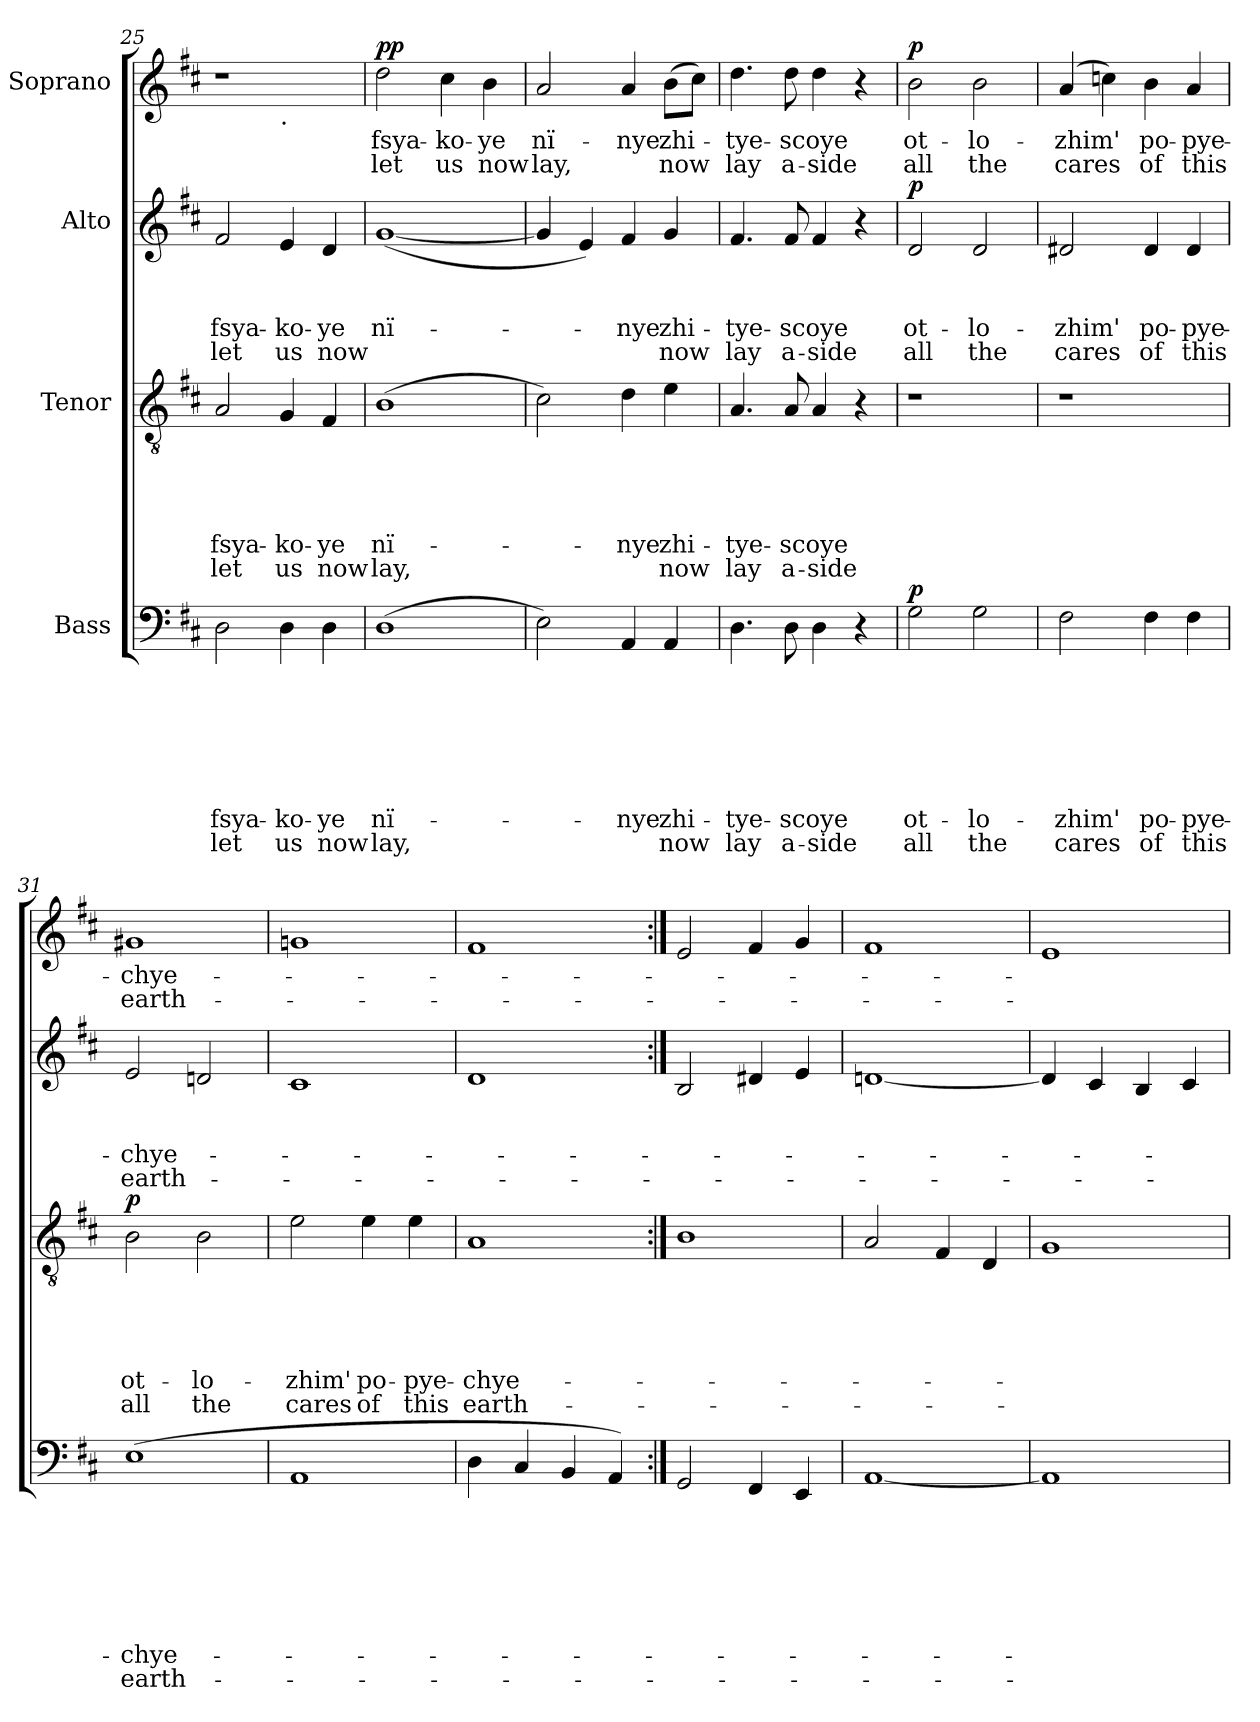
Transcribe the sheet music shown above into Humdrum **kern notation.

**kern	**text	**text	**text	**text	**text	**text	**text	**text	**dynam	**kern	**text	**text	**text	**text	**text	**text	**dynam	**kern	**text	**text	**text	**text	**dynam	**kern	**text	**text	**dynam
*part4	*part4	*part4	*part4	*part4	*part4	*part4	*part4	*part4	*part4	*part3	*part3	*part3	*part3	*part3	*part3	*part3	*part3	*part2	*part2	*part2	*part2	*part2	*part2	*part1	*part1	*part1	*part1
*staff4	*staff4	*staff4	*staff4	*staff4	*staff4	*staff4	*staff4	*staff4	*staff4	*staff3	*staff3	*staff3	*staff3	*staff3	*staff3	*staff3	*staff3	*staff2	*staff2	*staff2	*staff2	*staff2	*staff2	*staff1	*staff1	*staff1	*staff1
*I"Bass	*	*	*	*	*	*	*	*	*	*I"Tenor	*	*	*	*	*	*	*	*I"Alto	*	*	*	*	*	*I"Soprano	*	*	*
*clefF4	*	*	*	*	*	*	*	*	*	*clefGv2	*	*	*	*	*	*	*	*clefG2	*	*	*	*	*	*clefG2	*	*	*
*k[f#c#]	*	*	*	*	*	*	*	*	*	*k[f#c#]	*	*	*	*	*	*	*	*k[f#c#]	*	*	*	*	*	*k[f#c#]	*	*	*
*D:	*	*	*	*	*	*	*	*	*	*D:	*	*	*	*	*	*	*	*D:	*	*	*	*	*	*D:	*	*	*
=25	=25	=25	=25	=25	=25	=25	=25	=25	=25	=25	=25	=25	=25	=25	=25	=25	=25	=25	=25	=25	=25	=25	=25	=25	=25	=25	=25
!	!	!	!	!	!	!	!LO:LY:b	!LO:LY:b	!	!	!	!	!	!	!LO:LY:b	!LO:LY:b	!	!	!	!	!LO:LY:b	!LO:LY:b	!	!	!	!	!
*	*	*	*	*	*	*	*	*	*	*	*	*	*	*	*	*	*	*	*	*	*	*	*	*^	*	*	*
2D\	.	.	.	.	.	.	fsya-	let	.	2A/	.	.	.	.	fsya-	let	.	2f#/	.	.	fsya-	let	.	1r	2ryy	.	.	.
!	!	!	!	!	!	!	!	!	!	!	!	!	!	!	!	!	!	!	!	!	!	!	!	!	!LO:TX:b:t=.	!	!	!
!	!	!	!	!	!	!	!LO:LY:b	!LO:LY:b	!	!	!	!	!	!	!LO:LY:b	!LO:LY:b	!	!	!	!	!LO:LY:b	!LO:LY:b	!	!	!	!	!	!
4D\	.	.	.	.	.	.	-ko-	us	.	4G/	.	.	.	.	-ko-	us	.	4e/	.	.	-ko-	us	.	.	2ryy	.	.	.
!	!	!	!	!	!	!	!LO:LY:b	!LO:LY:b	!	!	!	!	!	!	!LO:LY:b	!LO:LY:b	!	!	!	!	!LO:LY:b	!LO:LY:b	!	!	!	!	!	!
4D\	.	.	.	.	.	.	-ye	now	.	4F#/	.	.	.	.	-ye	now	.	4d/	.	.	-ye	now	.	.	.	.	.	.
=26	=26	=26	=26	=26	=26	=26	=26	=26	=26	=26	=26	=26	=26	=26	=26	=26	=26	=26	=26	=26	=26	=26	=26	=26	=26	=26	=26	=26
!	!	!	!	!	!	!	!LO:LY:b	!LO:LY:b	!	!	!	!	!	!	!LO:LY:b	!LO:LY:b	!	!	!	!	!LO:LY:b	!	!	!	!	!LO:LY:b	!LO:LY:b	!LO:DY:a
*	*	*	*	*	*	*	*	*	*	*	*	*	*	*	*	*	*	*	*	*	*	*	*	*v	*v	*	*	*
(>1D	.	.	.	.	.	.	nï-	lay,	.	(>1B	.	.	.	.	nï-	lay,	.	(>[<1g	.	.	nï-	.	.	2dd\	fsya-	let	pp
!	!	!	!	!	!	!	!	!	!	!	!	!	!	!	!	!	!	!	!	!	!	!	!	!	!LO:LY:b	!LO:LY:b	!
.	.	.	.	.	.	.	.	.	.	.	.	.	.	.	.	.	.	.	.	.	.	.	.	4cc#\	-ko-	us	.
!	!	!	!	!	!	!	!	!	!	!	!	!	!	!	!	!	!	!	!	!	!	!	!	!	!LO:LY:b	!LO:LY:b	!
.	.	.	.	.	.	.	.	.	.	.	.	.	.	.	.	.	.	.	.	.	.	.	.	4b\	-ye	now	.
!!LO:LB:g=z
=27	=27	=27	=27	=27	=27	=27	=27	=27	=27	=27	=27	=27	=27	=27	=27	=27	=27	=27	=27	=27	=27	=27	=27	=27	=27	=27	=27
!	!	!	!	!	!	!	!	!	!	!	!	!	!	!	!	!	!	!	!	!	!	!	!	!	!LO:LY:b	!LO:LY:b	!
2E\)	.	.	.	.	.	.	.	.	.	2c#\)	.	.	.	.	.	.	.	4g/]	.	.	.	.	.	2a/	nï-	lay,	.
.	.	.	.	.	.	.	.	.	.	.	.	.	.	.	.	.	.	4e/)	.	.	.	.	.	.	.	.	.
!	!	!	!	!	!	!	!LO:LY:b	!	!	!	!	!	!	!	!LO:LY:b	!	!	!	!	!	!LO:LY:b	!	!	!	!LO:LY:b	!	!
4AA/	.	.	.	.	.	.	-nye	.	.	4d\	.	.	.	.	-nye	.	.	4f#/	.	.	-nye	.	.	4a/	-nye	.	.
!	!	!	!	!	!	!	!LO:LY:b	!LO:LY:b	!	!	!	!	!	!	!LO:LY:b	!LO:LY:b	!	!	!	!	!LO:LY:b	!LO:LY:b	!	!	!LO:LY:b	!LO:LY:b	!
4AA/	.	.	.	.	.	.	zhi-	now	.	4e\	.	.	.	.	zhi-	now	.	4g/	.	.	zhi-	now	.	(>8b\L	zhi-	now	.
.	.	.	.	.	.	.	.	.	.	.	.	.	.	.	.	.	.	.	.	.	.	.	.	8cc#\J)	.	.	.
=28	=28	=28	=28	=28	=28	=28	=28	=28	=28	=28	=28	=28	=28	=28	=28	=28	=28	=28	=28	=28	=28	=28	=28	=28	=28	=28	=28
!	!	!	!	!	!	!	!LO:LY:b	!LO:LY:b	!	!	!	!	!	!	!LO:LY:b	!LO:LY:b	!	!	!	!	!LO:LY:b	!LO:LY:b	!	!	!LO:LY:b	!LO:LY:b	!
4.D\	.	.	.	.	.	.	-tye-	lay	.	4.A/	.	.	.	.	-tye-	lay	.	4.f#/	.	.	-tye-	lay	.	4.dd\	-tye-	lay	.
!	!	!	!	!	!	!	!LO:LY:b	!LO:LY:b	!	!	!	!	!	!	!LO:LY:b	!LO:LY:b	!	!	!	!	!LO:LY:b	!LO:LY:b	!	!	!LO:LY:b	!LO:LY:b	!
8D\	.	.	.	.	.	.	-scoye	a-	.	8A/	.	.	.	.	-scoye	a-	.	8f#/	.	.	-scoye	a-	.	8dd\	-scoye	a-	.
!	!	!	!	!	!	!	!	!LO:LY:b	!	!	!	!	!	!	!	!LO:LY:b	!	!	!	!	!	!LO:LY:b	!	!	!	!LO:LY:b	!
4D\	.	.	.	.	.	.	.	-side	.	4A/	.	.	.	.	.	-side	.	4f#/	.	.	.	-side	.	4dd\	.	-side	.
4r	.	.	.	.	.	.	.	.	.	4r	.	.	.	.	.	.	.	4r	.	.	.	.	.	4r	.	.	.
=29	=29	=29	=29	=29	=29	=29	=29	=29	=29	=29	=29	=29	=29	=29	=29	=29	=29	=29	=29	=29	=29	=29	=29	=29	=29	=29	=29
!	!	!	!	!	!	!	!LO:LY:b	!LO:LY:b	!LO:DY:a	!	!	!	!	!	!	!	!	!	!	!	!LO:LY:b	!LO:LY:b	!LO:DY:a	!	!LO:LY:b	!LO:LY:b	!LO:DY:a
2G\	.	.	.	.	.	.	ot-	all	p	1r	.	.	.	.	.	.	.	2d/	.	.	ot-	all	p	2b\	ot-	all	p
!	!	!	!	!	!	!	!LO:LY:b	!LO:LY:b	!	!	!	!	!	!	!	!	!	!	!	!	!LO:LY:b	!LO:LY:b	!	!	!LO:LY:b	!LO:LY:b	!
2G\	.	.	.	.	.	.	-lo-	the	.	.	.	.	.	.	.	.	.	2d/	.	.	-lo-	the	.	2b\	-lo-	the	.
=30	=30	=30	=30	=30	=30	=30	=30	=30	=30	=30	=30	=30	=30	=30	=30	=30	=30	=30	=30	=30	=30	=30	=30	=30	=30	=30	=30
!	!	!	!	!	!	!	!LO:LY:b	!LO:LY:b	!	!	!	!	!	!	!	!	!	!	!	!	!LO:LY:b	!LO:LY:b	!	!	!LO:LY:b	!LO:LY:b	!
2F#\	.	.	.	.	.	.	-zhim'	cares	.	1r	.	.	.	.	.	.	.	2d#X/	.	.	-zhim'	cares	.	(4a/	-zhim'	cares	.
.	.	.	.	.	.	.	.	.	.	.	.	.	.	.	.	.	.	.	.	.	.	.	.	4ccn\)	.	.	.
!	!	!	!	!	!	!	!LO:LY:b	!LO:LY:b	!	!	!	!	!	!	!	!	!	!	!	!	!LO:LY:b	!LO:LY:b	!	!	!LO:LY:b	!LO:LY:b	!
4F#\	.	.	.	.	.	.	po-	of	.	.	.	.	.	.	.	.	.	4d#/	.	.	po-	of	.	4b\	po-	of	.
!	!	!	!	!	!	!	!LO:LY:b	!LO:LY:b	!	!	!	!	!	!	!	!	!	!	!	!	!LO:LY:b	!LO:LY:b	!	!	!LO:LY:b	!LO:LY:b	!
4F#\	.	.	.	.	.	.	-pye-	this	.	.	.	.	.	.	.	.	.	4d#/	.	.	-pye-	this	.	4a/	-pye-	this	.
=31	=31	=31	=31	=31	=31	=31	=31	=31	=31	=31	=31	=31	=31	=31	=31	=31	=31	=31	=31	=31	=31	=31	=31	=31	=31	=31	=31
!	!	!	!	!	!	!	!LO:LY:b	!LO:LY:b	!	!	!	!	!	!	!LO:LY:b	!LO:LY:b	!LO:DY:a	!	!	!	!LO:LY:b	!LO:LY:b	!	!	!LO:LY:b	!LO:LY:b	!
(>1E	.	.	.	.	.	.	-chye-	earth-	.	2B\	.	.	.	.	ot-	all	p	2e/	.	.	-chye-	earth-	.	1g#X	-chye-	earth-	.
!	!	!	!	!	!	!	!	!	!	!	!	!	!	!	!LO:LY:b	!LO:LY:b	!	!	!	!	!	!	!	!	!	!	!
.	.	.	.	.	.	.	.	.	.	2B\	.	.	.	.	-lo-	the	.	2dn/	.	.	.	.	.	.	.	.	.
=32	=32	=32	=32	=32	=32	=32	=32	=32	=32	=32	=32	=32	=32	=32	=32	=32	=32	=32	=32	=32	=32	=32	=32	=32	=32	=32	=32
!	!	!	!	!	!	!	!	!	!	!	!	!	!	!	!LO:LY:b	!LO:LY:b	!	!	!	!	!	!	!	!	!	!	!
1AA	.	.	.	.	.	.	.	.	.	2e\	.	.	.	.	-zhim'	cares	.	1c#	.	.	.	.	.	1gn	.	.	.
!	!	!	!	!	!	!	!	!	!	!	!	!	!	!	!LO:LY:b	!LO:LY:b	!	!	!	!	!	!	!	!	!	!	!
.	.	.	.	.	.	.	.	.	.	4e\	.	.	.	.	po-	of	.	.	.	.	.	.	.	.	.	.	.
!	!	!	!	!	!	!	!	!	!	!	!	!	!	!	!LO:LY:b	!LO:LY:b	!	!	!	!	!	!	!	!	!	!	!
.	.	.	.	.	.	.	.	.	.	4e\	.	.	.	.	-pye-	this	.	.	.	.	.	.	.	.	.	.	.
=33	=33	=33	=33	=33	=33	=33	=33	=33	=33	=33	=33	=33	=33	=33	=33	=33	=33	=33	=33	=33	=33	=33	=33	=33	=33	=33	=33
!	!	!	!	!	!	!	!	!	!	!	!	!	!	!	!LO:LY:b	!LO:LY:b	!	!	!	!	!	!	!	!	!	!	!
4D\	.	.	.	.	.	.	.	.	.	1A	.	.	.	.	-chye-	earth-	.	1d	.	.	.	.	.	1f#	.	.	.
4C#/	.	.	.	.	.	.	.	.	.	.	.	.	.	.	.	.	.	.	.	.	.	.	.	.	.	.	.
4BB/	.	.	.	.	.	.	.	.	.	.	.	.	.	.	.	.	.	.	.	.	.	.	.	.	.	.	.
4AA/)	.	.	.	.	.	.	.	.	.	.	.	.	.	.	.	.	.	.	.	.	.	.	.	.	.	.	.
!!LO:LB:g=z
=34:|!	=34:|!	=34:|!	=34:|!	=34:|!	=34:|!	=34:|!	=34:|!	=34:|!	=34:|!	=34:|!	=34:|!	=34:|!	=34:|!	=34:|!	=34:|!	=34:|!	=34:|!	=34:|!	=34:|!	=34:|!	=34:|!	=34:|!	=34:|!	=34:|!	=34:|!	=34:|!	=34:|!
2GG/	.	.	.	.	.	.	.	.	.	1B	.	.	.	.	.	.	.	2B/	.	.	.	.	.	2e/	.	.	.
4FF#/	.	.	.	.	.	.	.	.	.	.	.	.	.	.	.	.	.	4d#X/	.	.	.	.	.	4f#/	.	.	.
4EE/	.	.	.	.	.	.	.	.	.	.	.	.	.	.	.	.	.	4e/	.	.	.	.	.	4g/	.	.	.
=35	=35	=35	=35	=35	=35	=35	=35	=35	=35	=35	=35	=35	=35	=35	=35	=35	=35	=35	=35	=35	=35	=35	=35	=35	=35	=35	=35
[<1AA	.	.	.	.	.	.	.	.	.	2A/	.	.	.	.	.	.	.	[<1dn	.	.	.	.	.	1f#	.	.	.
.	.	.	.	.	.	.	.	.	.	4F#/	.	.	.	.	.	.	.	.	.	.	.	.	.	.	.	.	.
.	.	.	.	.	.	.	.	.	.	4D/	.	.	.	.	.	.	.	.	.	.	.	.	.	.	.	.	.
=36	=36	=36	=36	=36	=36	=36	=36	=36	=36	=36	=36	=36	=36	=36	=36	=36	=36	=36	=36	=36	=36	=36	=36	=36	=36	=36	=36
1AA]	.	.	.	.	.	.	.	.	.	1G	.	.	.	.	.	.	.	4d/]	.	.	.	.	.	1e	.	.	.
.	.	.	.	.	.	.	.	.	.	.	.	.	.	.	.	.	.	4c#/	.	.	.	.	.	.	.	.	.
.	.	.	.	.	.	.	.	.	.	.	.	.	.	.	.	.	.	4B/	.	.	.	.	.	.	.	.	.
.	.	.	.	.	.	.	.	.	.	.	.	.	.	.	.	.	.	4c#/	.	.	.	.	.	.	.	.	.
=	=	=	=	=	=	=	=	=	=	=	=	=	=	=	=	=	=	=	=	=	=	=	=	=	=	=	=
*-	*-	*-	*-	*-	*-	*-	*-	*-	*-	*-	*-	*-	*-	*-	*-	*-	*-	*-	*-	*-	*-	*-	*-	*-	*-	*-	*-
